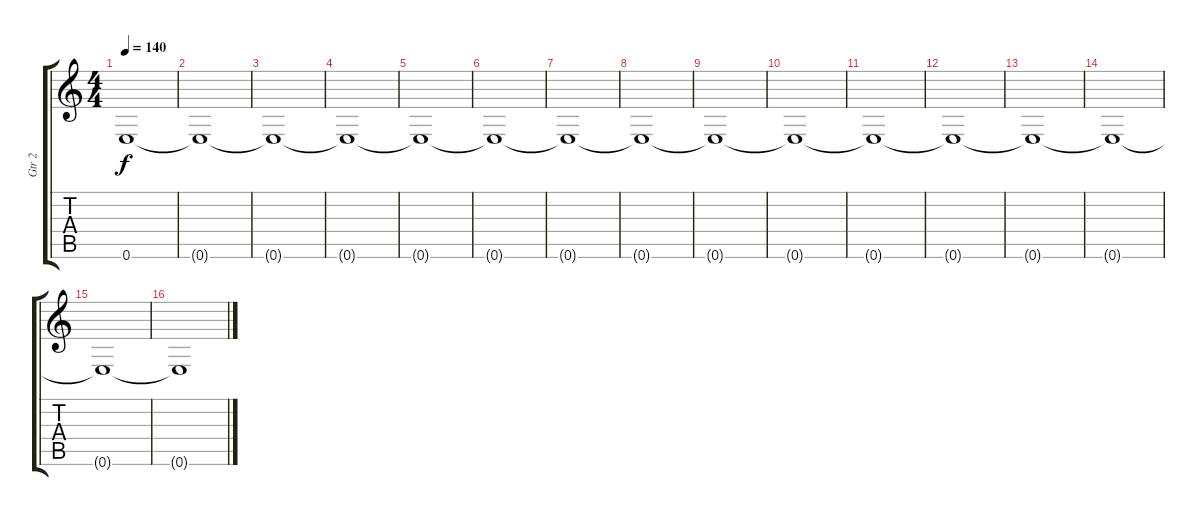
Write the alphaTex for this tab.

\track ("Gtr 2" "Gtr 2") {instrument overdrivenguitar}
\staff {score tabs}
\tuning (E4 B3 G3 D3 A2 E2) {hide}
\ts (4 4)
\tempo 140
\clef g2
\ks c
0.6.1{dy f} |
0.6{t}.1 |
0.6{t}.1 |
0.6{t}.1 |
0.6{t}.1 |
0.6{t}.1 |
0.6{t}.1 |
0.6{t}.1 |
0.6{t}.1 |
0.6{t}.1 |
0.6{t}.1 |
0.6{t}.1 |
0.6{t}.1 |
0.6{t}.1 |
0.6{t}.1 |
0.6{t}.1
